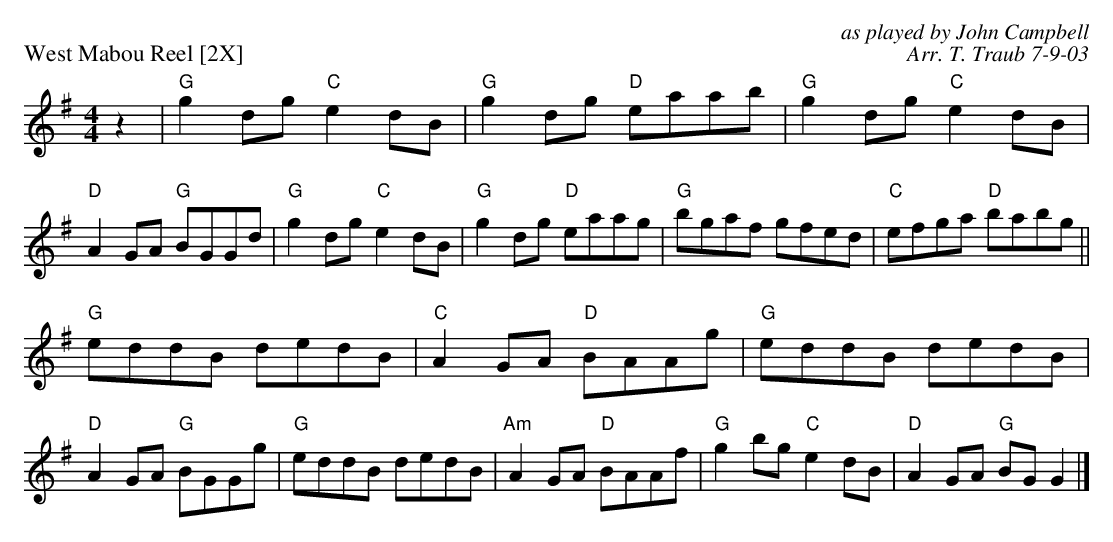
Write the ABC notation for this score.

X:1
P: West Mabou Reel [2X]
C: as played by John Campbell
C: Arr. T. Traub 7-9-03
M: 4/4
K: G
L: 1/8
z2|"G"g2 dg "C"e2 dB|"G"g2 dg "D"eaab|"G"g2 dg "C"e2 dB|"D"A2 GA "G"BGGd|"G"g2 dg "C"e2 dB|"G"g2 dg "D"eaag|"G"bgaf gfed|"C"efga "D"babg||
"G"eddB dedB|"C"A2 GA "D"BAAg|"G"eddB dedB|"D"A2 GA "G"BGGg|"G"eddB dedB|"Am"A2 GA "D"BAAf|"G"g2 bg "C"e2 dB|"D"A2 GA "G"BG G2 |]
